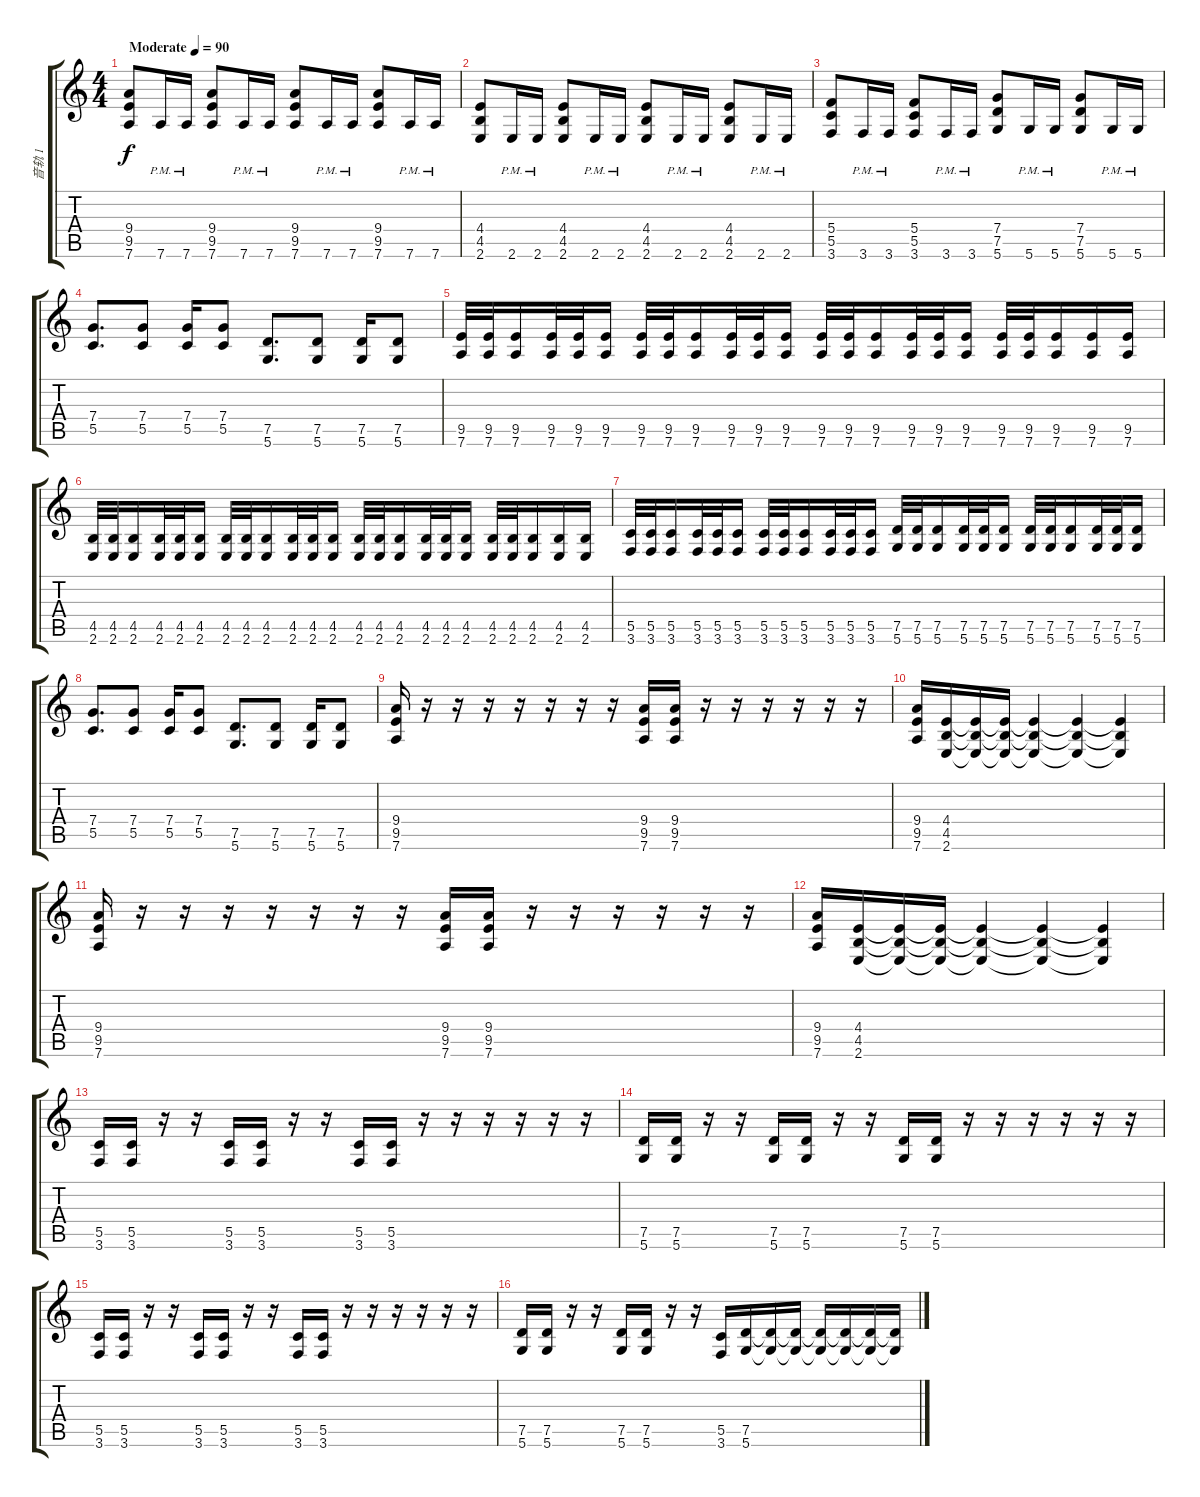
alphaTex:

\track ("音轨 1" "音轨 1") {instrument distortionguitar}
\staff {score tabs}
\tuning (D4 A3 F3 C3 G2 D2) {hide}
\ts (4 4)
\tempo (90 "Moderate")
\clef g2
\ks c
(9.4 9.5 7.6).8{dy f instrument distortionguitar} 7.6{pm}.16 7.6{pm}.16 (9.4 9.5 7.6).8 7.6{pm}.16 7.6{pm}.16 (9.4 9.5 7.6).8 7.6{pm}.16 7.6{pm}.16 (9.4 9.5 7.6).8 7.6{pm}.16 7.6{pm}.16 |
(4.4 4.5 2.6).8 2.6{pm}.16 2.6{pm}.16 (4.4 4.5 2.6).8 2.6{pm}.16 2.6{pm}.16 (4.4 4.5 2.6).8 2.6{pm}.16 2.6{pm}.16 (4.4 4.5 2.6).8 2.6{pm}.16 2.6{pm}.16 |
(5.4 5.5 3.6).8 3.6{pm}.16 3.6{pm}.16 (5.4 5.5 3.6).8 3.6{pm}.16 3.6{pm}.16 (7.4 7.5 5.6).8 5.6{pm}.16 5.6{pm}.16 (7.4 7.5 5.6).8 5.6{pm}.16 5.6{pm}.16 |
(7.4 5.5).8{d} (7.4 5.5).8 (7.4 5.5).16 (7.4 5.5).8 (7.5 5.6).8{d} (7.5 5.6).8 (7.5 5.6).16 (7.5 5.6).8 |
(9.5 7.6).32 (9.5 7.6).32 (9.5 7.6).16 (9.5 7.6).32 (9.5 7.6).32 (9.5 7.6).16 (9.5 7.6).32 (9.5 7.6).32 (9.5 7.6).16 (9.5 7.6).32 (9.5 7.6).32 (9.5 7.6).16 (9.5 7.6).32 (9.5 7.6).32 (9.5 7.6).16 (9.5 7.6).32 (9.5 7.6).32 (9.5 7.6).16 (9.5 7.6).32 (9.5 7.6).32 (9.5 7.6).16 (9.5 7.6).16 (9.5 7.6).16 |
(4.5 2.6).32 (4.5 2.6).32 (4.5 2.6).16 (4.5 2.6).32 (4.5 2.6).32 (4.5 2.6).16 (4.5 2.6).32 (4.5 2.6).32 (4.5 2.6).16 (4.5 2.6).32 (4.5 2.6).32 (4.5 2.6).16 (4.5 2.6).32 (4.5 2.6).32 (4.5 2.6).16 (4.5 2.6).32 (4.5 2.6).32 (4.5 2.6).16 (4.5 2.6).32 (4.5 2.6).32 (4.5 2.6).16 (4.5 2.6).16 (4.5 2.6).16 |
(5.5 3.6).32 (5.5 3.6).32 (5.5 3.6).16 (5.5 3.6).32 (5.5 3.6).32 (5.5 3.6).16 (5.5 3.6).32 (5.5 3.6).32 (5.5 3.6).16 (5.5 3.6).32 (5.5 3.6).32 (5.5 3.6).16 (7.5 5.6).32 (7.5 5.6).32 (7.5 5.6).16 (7.5 5.6).32 (7.5 5.6).32 (7.5 5.6).16 (7.5 5.6).32 (7.5 5.6).32 (7.5 5.6).16 (7.5 5.6).32 (7.5 5.6).32 (7.5 5.6).16 |
(7.4 5.5).8{d} (7.4 5.5).8 (7.4 5.5).16 (7.4 5.5).8 (7.5 5.6).8{d} (7.5 5.6).8 (7.5 5.6).16 (7.5 5.6).8 |
(9.4 9.5 7.6).16 r.16 r.16 r.16 r.16 r.16 r.16 r.16 (9.4 9.5 7.6).16 (9.4 9.5 7.6).16 r.16 r.16 r.16 r.16 r.16 r.16 |
(9.4 9.5 7.6).16 (4.4 4.5 2.6).16 (4.4{t} 4.5{t} 2.6{t}).16 (4.4{t} 4.5{t} 2.6{t}).16 (4.4{t} 4.5{t} 2.6{t}).4 (4.4{t} 4.5{t} 2.6{t}).4 (4.4{t} 4.5{t} 2.6{t}).4 |
(9.4 9.5 7.6).16 r.16 r.16 r.16 r.16 r.16 r.16 r.16 (9.4 9.5 7.6).16 (9.4 9.5 7.6).16 r.16 r.16 r.16 r.16 r.16 r.16 |
(9.4 9.5 7.6).16 (4.4 4.5 2.6).16 (4.4{t} 4.5{t} 2.6{t}).16 (4.4{t} 4.5{t} 2.6{t}).16 (4.4{t} 4.5{t} 2.6{t}).4 (4.4{t} 4.5{t} 2.6{t}).4 (4.4{t} 4.5{t} 2.6{t}).4 |
(5.5 3.6).16 (5.5 3.6).16 r.16 r.16 (5.5 3.6).16 (5.5 3.6).16 r.16 r.16 (5.5 3.6).16 (5.5 3.6).16 r.16 r.16 r.16 r.16 r.16 r.16 |
(7.5 5.6).16 (7.5 5.6).16 r.16 r.16 (7.5 5.6).16 (7.5 5.6).16 r.16 r.16 (7.5 5.6).16 (7.5 5.6).16 r.16 r.16 r.16 r.16 r.16 r.16 |
(5.5 3.6).16 (5.5 3.6).16 r.16 r.16 (5.5 3.6).16 (5.5 3.6).16 r.16 r.16 (5.5 3.6).16 (5.5 3.6).16 r.16 r.16 r.16 r.16 r.16 r.16 |
(7.5 5.6).16 (7.5 5.6).16 r.16 r.16 (7.5 5.6).16 (7.5 5.6).16 r.16 r.16 (5.5 3.6).16 (7.5 5.6).16 (7.5{t} 5.6{t}).16 (7.5{t} 5.6{t}).16 (7.5{t} 5.6{t}).16 (7.5{t} 5.6{t}).16 (7.5{t} 5.6{t}).16 (7.5{t} 5.6{t}).16
